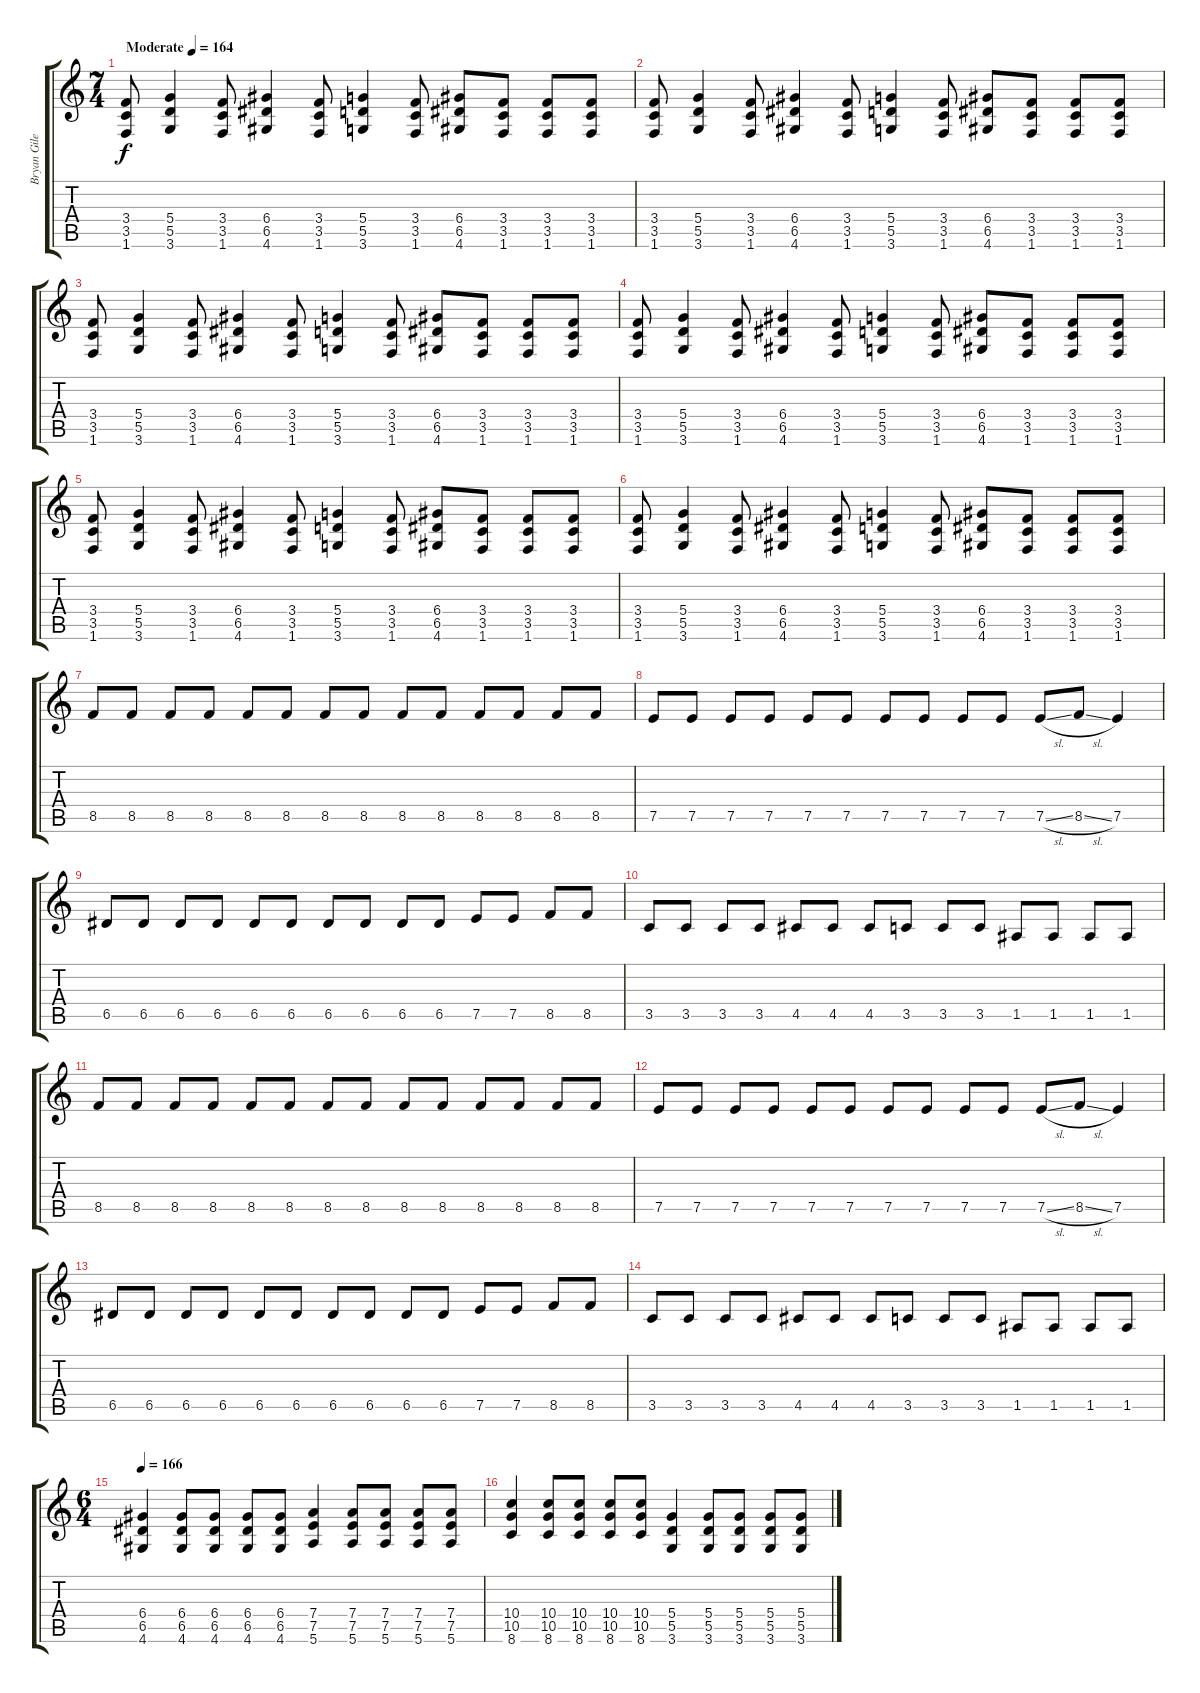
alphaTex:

\track ("Bryan Giles" "Bryan Gile") {instrument overdrivenguitar}
\staff {score tabs}
\tuning (E4 B3 G3 D3 A2 E2) {hide}
\ts (7 4)
\tempo (164 "Moderate")
\clef g2
\ks c
(3.4 3.5 1.6).8{dy f instrument overdrivenguitar} (5.4 5.5 3.6).4 (3.4 3.5 1.6).8 (6.4 6.5 4.6).4 (3.4 3.5 1.6).8 (5.4 5.5 3.6).4 (3.4 3.5 1.6).8 (6.4 6.5 4.6).8 (3.4 3.5 1.6).8 (3.4 3.5 1.6).8 (3.4 3.5 1.6).8 |
(3.4 3.5 1.6).8 (5.4 5.5 3.6).4 (3.4 3.5 1.6).8 (6.4 6.5 4.6).4 (3.4 3.5 1.6).8 (5.4 5.5 3.6).4 (3.4 3.5 1.6).8 (6.4 6.5 4.6).8 (3.4 3.5 1.6).8 (3.4 3.5 1.6).8 (3.4 3.5 1.6).8 |
(3.4 3.5 1.6).8 (5.4 5.5 3.6).4 (3.4 3.5 1.6).8 (6.4 6.5 4.6).4 (3.4 3.5 1.6).8 (5.4 5.5 3.6).4 (3.4 3.5 1.6).8 (6.4 6.5 4.6).8 (3.4 3.5 1.6).8 (3.4 3.5 1.6).8 (3.4 3.5 1.6).8 |
(3.4 3.5 1.6).8 (5.4 5.5 3.6).4 (3.4 3.5 1.6).8 (6.4 6.5 4.6).4 (3.4 3.5 1.6).8 (5.4 5.5 3.6).4 (3.4 3.5 1.6).8 (6.4 6.5 4.6).8 (3.4 3.5 1.6).8 (3.4 3.5 1.6).8 (3.4 3.5 1.6).8 |
(3.4 3.5 1.6).8 (5.4 5.5 3.6).4 (3.4 3.5 1.6).8 (6.4 6.5 4.6).4 (3.4 3.5 1.6).8 (5.4 5.5 3.6).4 (3.4 3.5 1.6).8 (6.4 6.5 4.6).8 (3.4 3.5 1.6).8 (3.4 3.5 1.6).8 (3.4 3.5 1.6).8 |
(3.4 3.5 1.6).8 (5.4 5.5 3.6).4 (3.4 3.5 1.6).8 (6.4 6.5 4.6).4 (3.4 3.5 1.6).8 (5.4 5.5 3.6).4 (3.4 3.5 1.6).8 (6.4 6.5 4.6).8 (3.4 3.5 1.6).8 (3.4 3.5 1.6).8 (3.4 3.5 1.6).8 |
8.5.8{volume 7} 8.5.8 8.5.8 8.5.8 8.5.8 8.5.8 8.5.8 8.5.8 8.5.8 8.5.8 8.5.8 8.5.8 8.5.8 8.5.8 |
7.5.8 7.5.8 7.5.8 7.5.8 7.5.8 7.5.8 7.5.8 7.5.8 7.5.8 7.5.8 7.5{sl}.8 8.5{sl}.8 7.5.4 |
6.5.8 6.5.8 6.5.8 6.5.8 6.5.8 6.5.8 6.5.8 6.5.8 6.5.8 6.5.8 7.5.8 7.5.8 8.5.8 8.5.8 |
3.5.8 3.5.8 3.5.8 3.5.8 4.5.8 4.5.8 4.5.8 3.5.8 3.5.8 3.5.8 1.5.8 1.5.8 1.5.8 1.5.8 |
8.5.8 8.5.8 8.5.8 8.5.8 8.5.8 8.5.8 8.5.8 8.5.8 8.5.8 8.5.8 8.5.8 8.5.8 8.5.8 8.5.8 |
7.5.8 7.5.8 7.5.8 7.5.8 7.5.8 7.5.8 7.5.8 7.5.8 7.5.8 7.5.8 7.5{sl}.8 8.5{sl}.8 7.5.4 |
6.5.8 6.5.8 6.5.8 6.5.8 6.5.8 6.5.8 6.5.8 6.5.8 6.5.8 6.5.8 7.5.8 7.5.8 8.5.8 8.5.8 |
3.5.8 3.5.8 3.5.8 3.5.8 4.5.8 4.5.8 4.5.8 3.5.8 3.5.8 3.5.8 1.5.8 1.5.8 1.5.8 1.5.8 |
\ts (6 4)
\tempo 166
(6.4 6.5 4.6).4{volume 9} (6.4 6.5 4.6).8 (6.4 6.5 4.6).8 (6.4 6.5 4.6).8 (6.4 6.5 4.6).8 (7.4 7.5 5.6).4 (7.4 7.5 5.6).8 (7.4 7.5 5.6).8 (7.4 7.5 5.6).8 (7.4 7.5 5.6).8 |
(10.4 10.5 8.6).4 (10.4 10.5 8.6).8 (10.4 10.5 8.6).8 (10.4 10.5 8.6).8 (10.4 10.5 8.6).8 (5.4 5.5 3.6).4 (5.4 5.5 3.6).8 (5.4 5.5 3.6).8 (5.4 5.5 3.6).8 (5.4 5.5 3.6).8
